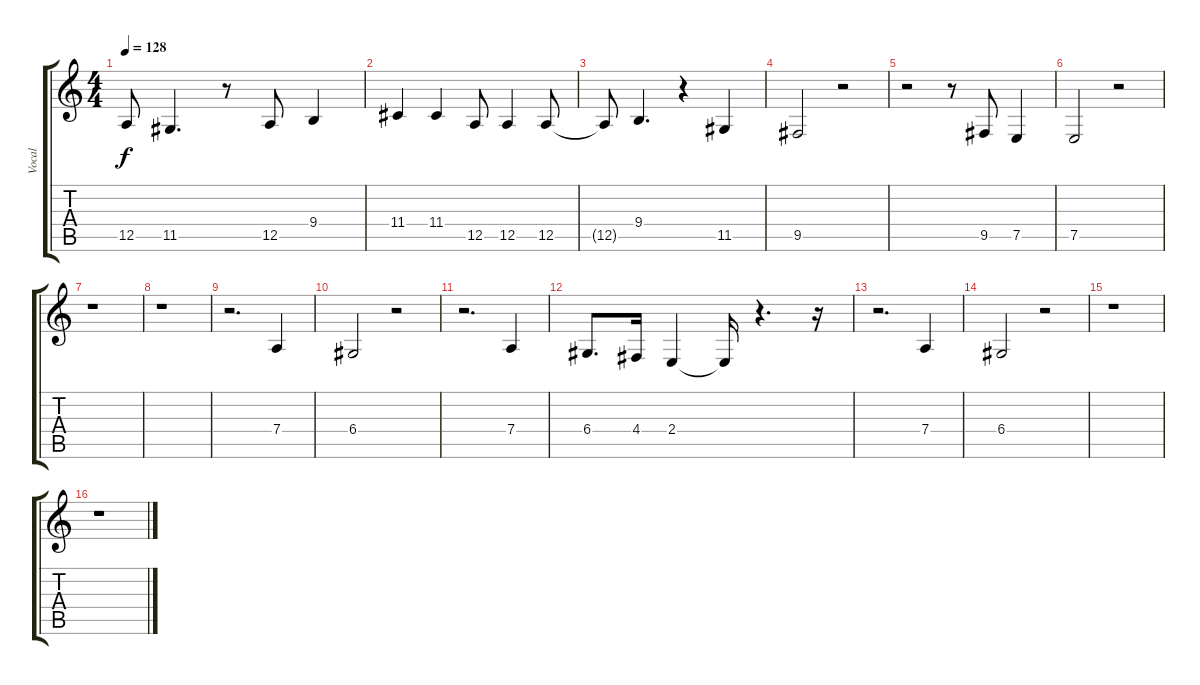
\track ("Vocal" "Vocal") {instrument tenorsax}
\staff {score tabs}
\tuning (E4 B3 G3 D3 A2 E2) {hide}
\ts (4 4)
\tempo 128
\clef g2
\ks c
12.5{t}.8{dy f} 11.5.4{d} r.8 12.5.8 9.4.4 |
11.4.4 11.4.4 12.5.8 12.5.4 12.5.8 |
12.5{t}.8 9.4.4{d} r.4 11.5.4 |
9.5.2 r.2 |
r.2 r.8 9.5.8 7.5.4 |
7.5.2 r.2 |
r.1 |
r.1 |
r.2{d} 7.4.4 |
6.4.2 r.2 |
r.2{d} 7.4.4 |
6.4.8{d} 4.4.16 2.4.4 2.4{t}.16 r.4{d} r.16 |
r.2{d} 7.4.4 |
6.4.2 r.2 |
r.1 |
r.1
